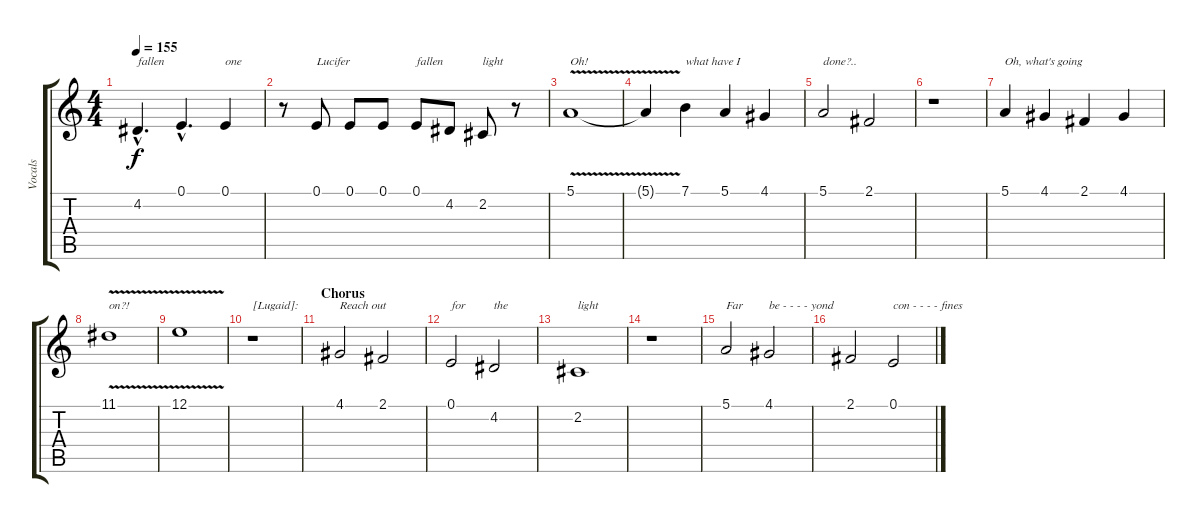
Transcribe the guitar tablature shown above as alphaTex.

\track ("Vocals" "Vocals") {instrument clarinet}
\staff {score tabs}
\tuning (E4 B3 G3 D3 A2 E2) {hide}
\ts (4 4)
\tempo 155
\clef g2
\ks c
4.2{hac}.4{d txt "fallen" dy f} 0.1{hac}.4{d} 0.1.4{txt "one"} |
r.8 0.1.8{txt "Lucifer"} 0.1.8 0.1.8 0.1.8{txt "fallen"} 4.2.8 2.2.8{txt "light"} r.8 |
5.1{v}.1{txt "Oh!"} |
5.1{t}.4 7.1.4{txt "what have I"} 5.1.4 4.1.4 |
5.1.2{txt "done?.."} 2.1.2 |
r.1 |
5.1.4{txt "Oh, what's going"} 4.1.4 2.1.4 4.1.4 |
11.1{v}.1{txt "on?!"} |
12.1{v}.1 |
r.1{txt "[Lugaid]:"} |
\section ("" "Chorus")
4.1.2{txt "Reach out"} 2.1.2 |
0.1.2{txt "for"} 4.2.2{txt "the"} |
2.2.1{txt "light"} |
r.1 |
5.1.2{txt "Far"} 4.1.2{txt "be - - - - yond"} |
2.1.2 0.1.2{txt "con - - - - fines"}
